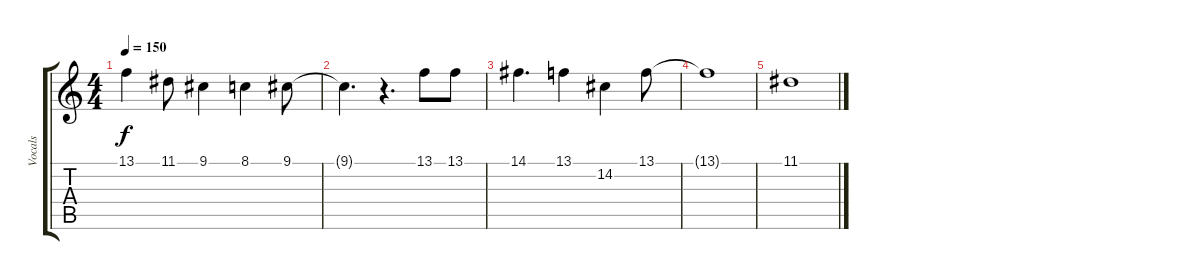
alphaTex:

\track ("Vocals" "Vocals") {instrument lead3calliope}
\staff {score tabs}
\tuning (E4 B3 G3 D3 A2 E2) {hide}
\ts (4 4)
\tempo 150
\clef g2
\ks c
13.1.4{dy f} 11.1.8 9.1.4 8.1.4 9.1.8 |
9.1{t}.4{d} r.4{d} 13.1.8 13.1.8 |
14.1.4{d} 13.1.4 14.2.4 13.1.8 |
13.1{t}.1 |
11.1.1
